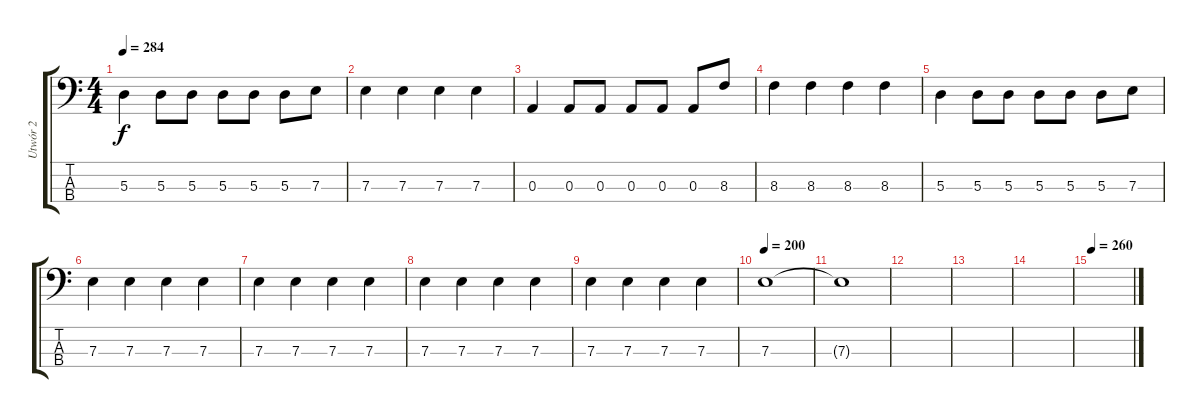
\track ("Utwór 2" "Utwór 2") {instrument electricbassfinger}
\staff {score tabs}
\tuning (G2 D2 A1 E1) {hide}
\ts (4 4)
\tempo 284
\clef f4
\ks c
5.3.4{dy f} 5.3.8 5.3.8 5.3.8 5.3.8 5.3.8 7.3.8 |
7.3.4 7.3.4 7.3.4 7.3.4 |
0.3.4 0.3.8 0.3.8 0.3.8 0.3.8 0.3.8 8.3.8 |
8.3.4 8.3.4 8.3.4 8.3.4 |
5.3.4 5.3.8 5.3.8 5.3.8 5.3.8 5.3.8 7.3.8 |
7.3.4 7.3.4 7.3.4 7.3.4 |
7.3.4 7.3.4 7.3.4 7.3.4 |
7.3.4 7.3.4 7.3.4 7.3.4 |
7.3.4 7.3.4 7.3.4 7.3.4 |
\tempo 200
7.3.1 |
7.3{t}.1 |
|
|
|
\tempo 260
